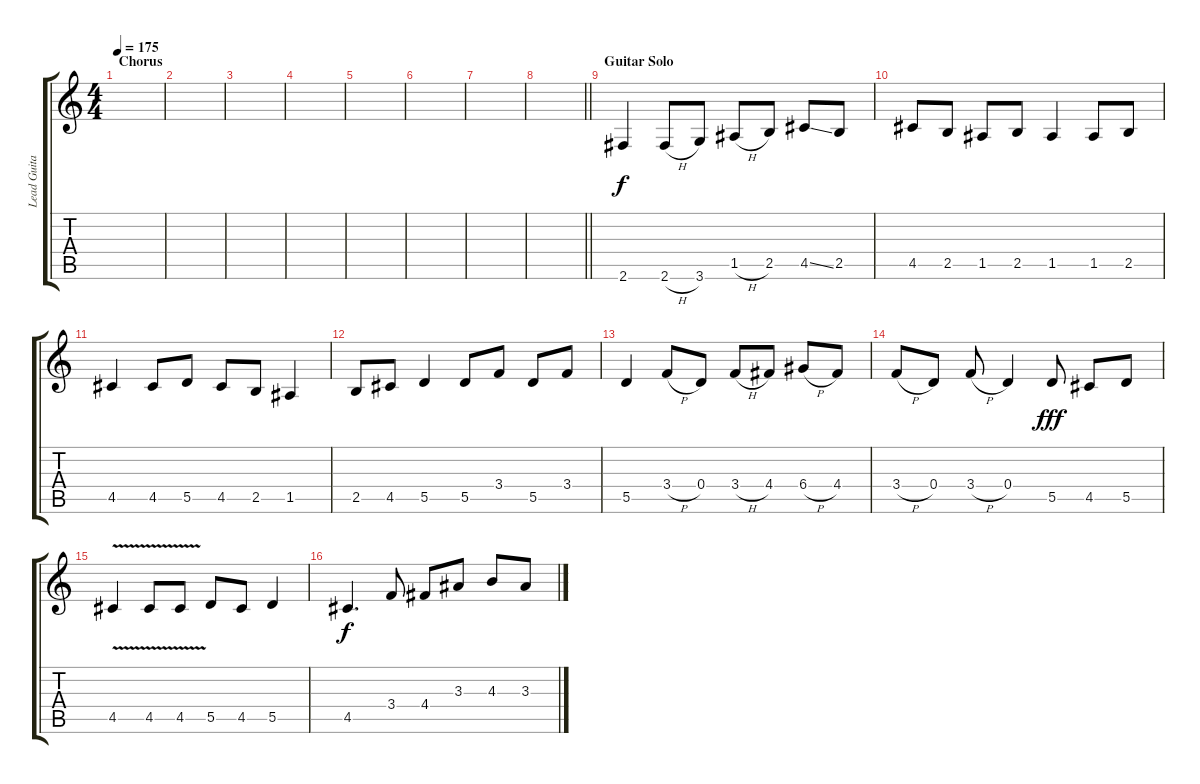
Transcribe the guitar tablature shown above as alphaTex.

\track ("Lead Guitar" "Lead Guita") {solo instrument overdrivenguitar}
\staff {score tabs}
\tuning (E4 B3 G3 D3 A2 E2) {hide}
\ts (4 4)
\section ("" "Chorus")
\tempo 175
\clef g2
\ks c
|
|
|
|
|
|
|
\barLineRight lightlight
|
\section ("" "Guitar Solo")
2.6.4 2.6{h}.8 3.6.8 1.5{h}.8 2.5.8 4.5{ss}.8 2.5.8 |
4.5.8{dy f} 2.5.8 1.5.8 2.5.8 1.5.4 1.5.8 2.5.8 |
4.5.4 4.5.8 5.5.8 4.5.8 2.5.8 1.5.4 |
2.5.8 4.5.8 5.5.4 5.5.8 3.4.8 5.5.8 3.4.8 |
5.5.4 3.4{h}.8 0.4.8 3.4{h}.8 4.4.8 6.4{h}.8 4.4.8 |
3.4{h}.8 0.4.8 3.4{h}.8 0.4.4 5.5.8{dy fff} 4.5.8 5.5.8 |
4.5{v}.4 4.5{v}.8 4.5{v}.8 5.5.8 4.5.8 5.5.4 |
4.5.4{d dy f} 3.4.8 4.4.8 3.3.8 4.3.8 3.3.8
